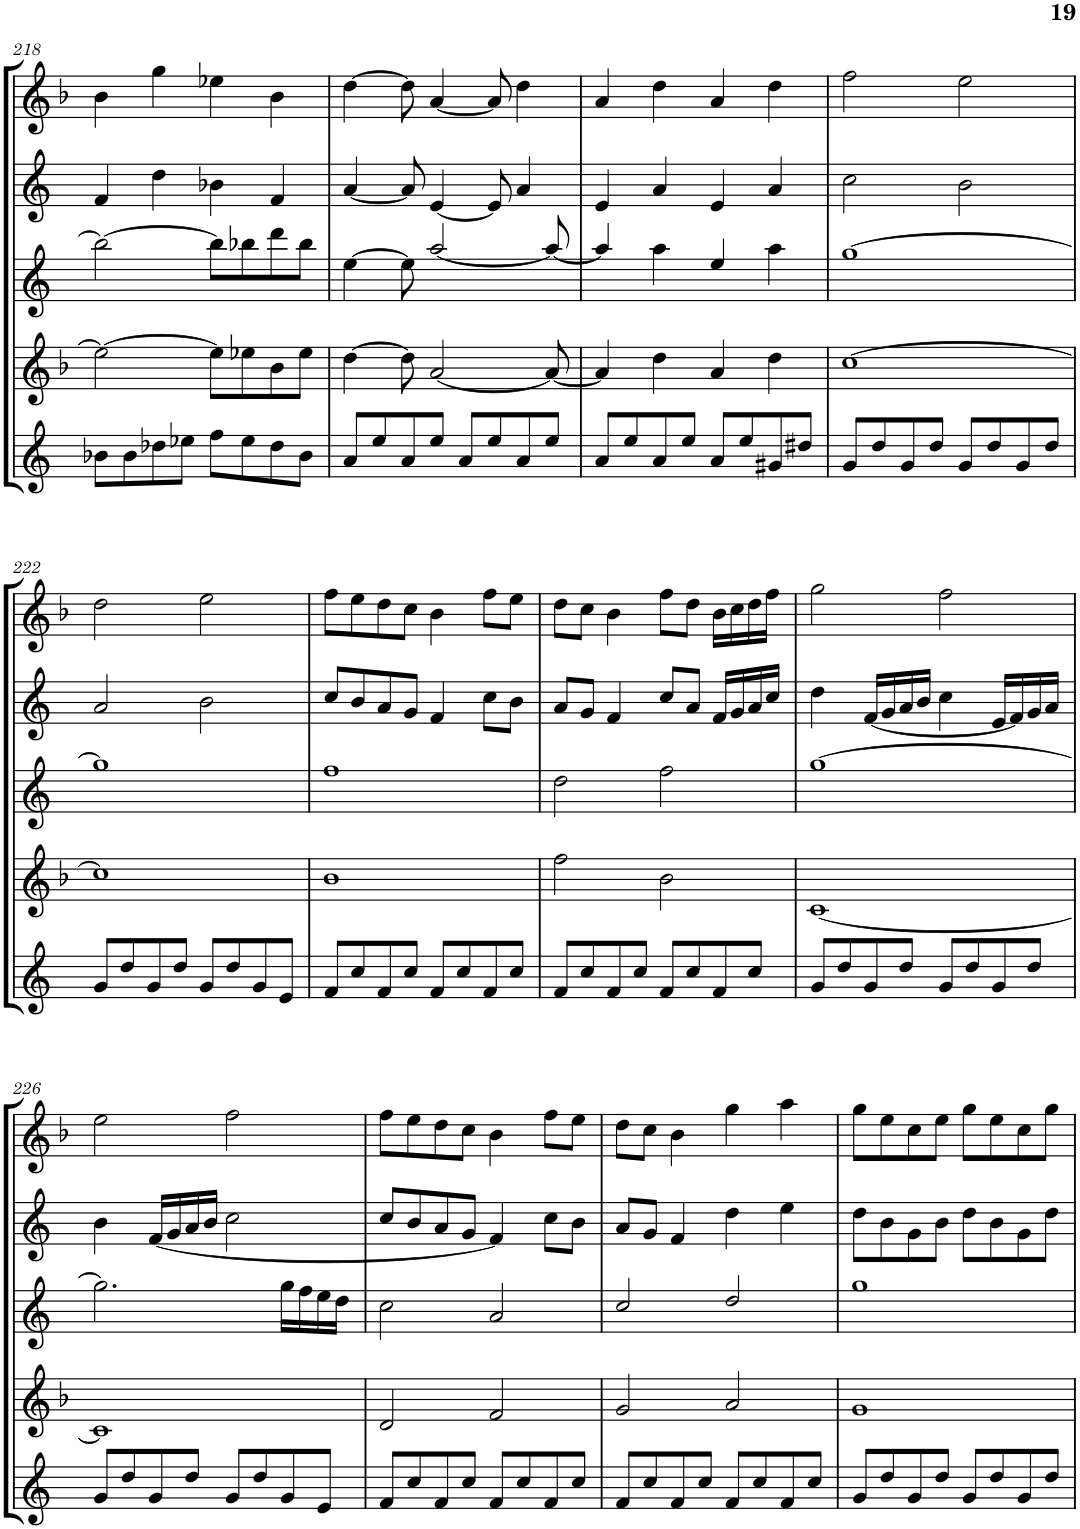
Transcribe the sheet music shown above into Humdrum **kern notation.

**kern	**kern	**kern	**kern	**kern
*part5	*part4	*part3	*part2	*part1
*staff5	*staff4	*staff3	*staff2	*staff1
*I"Baritone Saxophone	*I"Tenor Saxophone	*I"Alto Saxophone	*I"Alto Saxophone	*I"Soprano Saxophone
*I'Bar Sax	*I'T Sax	*I'A Sax	*I'A Sax	*I'S Sax
!!LO:PB:g=z
*clefG2	*clefG2	*clefG2	*clefG2	*clefG2
*Trd12c21	*Trd8c14	*Trd5c9	*Trd5c9	*Trd1c2
*k[]	*k[b-]	*k[]	*k[]	*k[b-]
*M4/4	*M4/4	*M4/4	*M4/4	*M4/4
=218	=218	=218	=218	=218
8b-X\L	2ee-\_	2bb-\_	4f/	4b-\
8b-\	.	.	.	.
8dd-X\	.	.	4dd\	4gg\
8ee-X\J	.	.	.	.
8ff\L	8ee-\L]	8bb-\L]	4b-X\	4ee-X\
8ee-\	8ee-X\	8bb-X\	.	.
8dd-\	8b-\	8ddd\	4f/	4b-\
8b-\J	8ee-\J	8bb-\J	.	.
=219	=219	=219	=219	=219
8a/L	[4dd\	[4ee\	[4a/	[4dd\
8ee/	.	.	.	.
8a/	8dd\]	8ee\]	8a/]	8dd\]
8ee/J	[2a/	[2aa/	[4e/	[4a/
8a/L	.	.	.	.
8ee/	.	.	8e/]	8a/]
8a/	.	.	4a/	4dd\
8ee/J	8a/_	8aa/_	.	.
=220	=220	=220	=220	=220
8a/L	4a/]	4aa/]	4e/	4a/
8ee/	.	.	.	.
8a/	4dd\	4aa\	4a/	4dd\
8ee/J	.	.	.	.
8a/L	4a/	4ee/	4e/	4a/
8ee/	.	.	.	.
8g#X/	4dd\	4aa\	4a/	4dd\
8dd#X/J	.	.	.	.
=221	=221	=221	=221	=221
8g/L	[1cc	[1gg	2cc\	2ff\
8dd/	.	.	.	.
8g/	.	.	.	.
8dd/J	.	.	.	.
8g/L	.	.	2b\	2ee\
8dd/	.	.	.	.
8g/	.	.	.	.
8dd/J	.	.	.	.
!!LO:LB:g=z
=222	=222	=222	=222	=222
8g/L	1cc]	1gg]	2a/	2dd\
8dd/	.	.	.	.
8g/	.	.	.	.
8dd/J	.	.	.	.
8g/L	.	.	2b\	2ee\
8dd/	.	.	.	.
8g/	.	.	.	.
8e/J	.	.	.	.
=223	=223	=223	=223	=223
8f/L	1b-	1ff	8cc/L	8ff\L
8cc/	.	.	8b/	8ee\
8f/	.	.	8a/	8dd\
8cc/J	.	.	8g/J	8cc\J
8f/L	.	.	4f/	4b-\
8cc/	.	.	.	.
8f/	.	.	8cc\L	8ff\L
8cc/J	.	.	8b\J	8ee\J
=224	=224	=224	=224	=224
8f/L	2ff\	2dd\	8a/L	8dd\L
8cc/	.	.	8g/J	8cc\J
8f/	.	.	4f/	4b-\
8cc/J	.	.	.	.
8f/L	2b-\	2ff\	8cc/L	8ff\L
8cc/	.	.	8a/J	8dd\J
8f/	.	.	16f/LL	16b-\LL
.	.	.	16g/	16cc\
8cc/J	.	.	16a/	16dd\
.	.	.	16cc/JJ	16ff\JJ
=225	=225	=225	=225	=225
8g/L	[1c	[1gg	4dd\	2gg\
8dd/	.	.	.	.
8g/	.	.	[16f/LL	.
.	.	.	16g/	.
8dd/J	.	.	16a/	.
.	.	.	16b/JJ	.
8g/L	.	.	4cc\	2ff\
8dd/	.	.	.	.
8g/	.	.	16e/LL	.
.	.	.	16f/]	.
8dd/J	.	.	16g/	.
.	.	.	16a/JJ	.
!!LO:LB:g=z
=226	=226	=226	=226	=226
8g/L	1c]	2.gg\]	4b\	2ee\
8dd/	.	.	.	.
8g/	.	.	[16f/LL	.
.	.	.	16g/	.
8dd/J	.	.	16a/	.
.	.	.	16b/JJ	.
8g/L	.	.	2cc\	2ff\
8dd/	.	.	.	.
8g/	.	16gg\LL	.	.
.	.	16ff\	.	.
8e/J	.	16ee\	.	.
.	.	16dd\JJ	.	.
=227	=227	=227	=227	=227
8f/L	2d/	2cc\	8cc/L	8ff\L
8cc/	.	.	8b/	8ee\
8f/	.	.	8a/	8dd\
8cc/J	.	.	8g/J	8cc\J
8f/L	2f/	2a/	4f/]	4b-\
8cc/	.	.	.	.
8f/	.	.	8cc\L	8ff\L
8cc/J	.	.	8b\J	8ee\J
=228	=228	=228	=228	=228
8f/L	2g/	2cc/	8a/L	8dd\L
8cc/	.	.	8g/J	8cc\J
8f/	.	.	4f/	4b-\
8cc/J	.	.	.	.
8f/L	2a/	2dd/	4dd\	4gg\
8cc/	.	.	.	.
8f/	.	.	4ee\	4aa\
8cc/J	.	.	.	.
=229	=229	=229	=229	=229
8g/L	1g	1gg	8dd\L	8gg\L
8dd/	.	.	8b\	8ee\
8g/	.	.	8g\	8cc\
8dd/J	.	.	8b\J	8ee\J
8g/L	.	.	8dd\L	8gg\L
8dd/	.	.	8b\	8ee\
8g/	.	.	8g\	8cc\
8dd/J	.	.	8dd\J	8gg\J
=	=	=	=	=
*-	*-	*-	*-	*-
